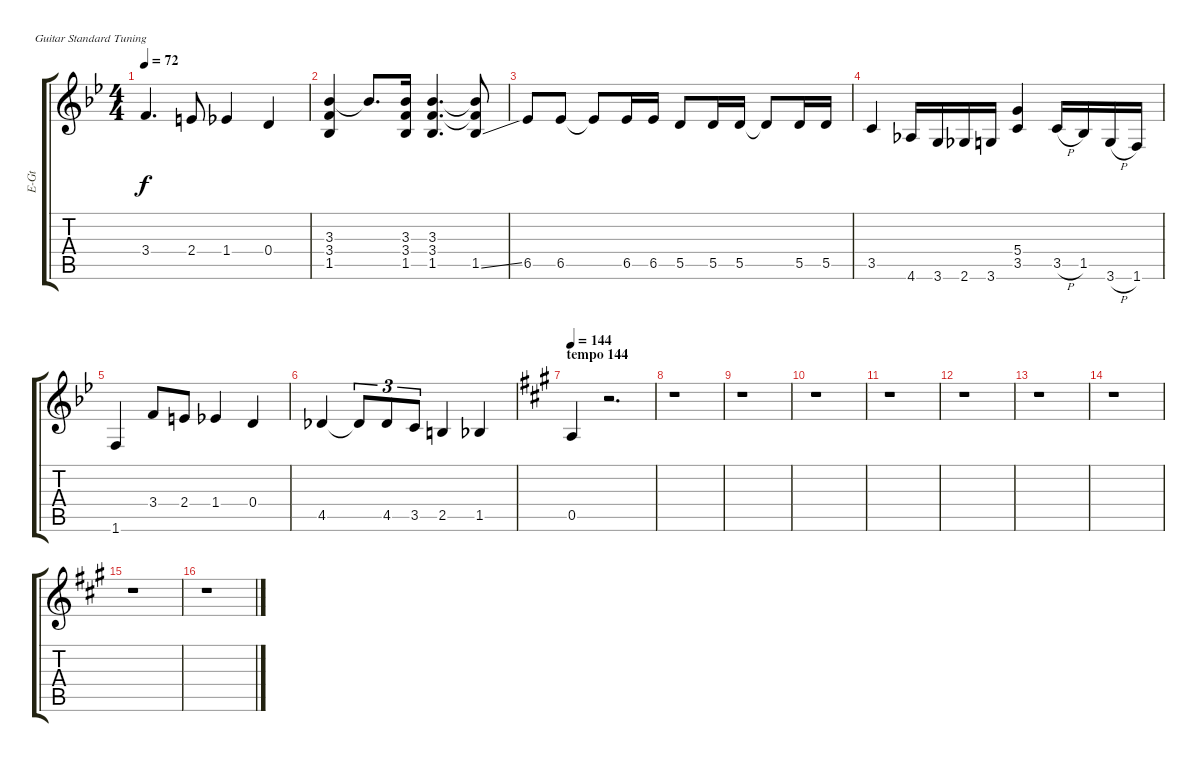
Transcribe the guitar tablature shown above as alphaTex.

\bracketExtendMode groupsimilarinstruments
\otherSystemsTrackNameOrientation horizontal
\track ("Gtr 4" "E-Gt") {instrument overdrivenguitar}
\staff {score tabs}
\tuning (E4 B3 G3 D3 A2 E2)
\ts (4 4)
\tempo 72
\clef g2
\ks bb
3.4{acc forcenatural}.4{d dy f beam Up} 2.4{acc forcenatural}.8{beam Up} 1.4{acc b}.4{beam Up} 0.4{acc forcenatural}.4{beam Up} |
(3.3{acc b} 3.4{acc forcenatural} 1.5{acc b}).4{beam Up} 3.3{t acc b}.8{d beam Up} (3.3{acc b} 3.4{acc forcenatural} 1.5{acc b}).16{beam Up} (3.3{acc b} 3.4{acc forcenatural} 1.5{acc b}).4{d beam Up} (3.3{t acc b} 3.4{t acc forcenatural} 1.5{ss acc b}).8{beam Up} |
6.5{acc b}.8{beam Up} 6.5{acc b}.8{beam Up} 6.5{t acc b}.8{beam Up} 6.5{acc b}.16{beam Up} 6.5{acc b}.16{beam Up} 5.5{acc forcenatural}.8{beam Up} 5.5{acc forcenatural}.16{beam Up} 5.5{acc forcenatural}.16{beam Up} 5.5{t acc forcenatural}.8{beam Up} 5.5{acc forcenatural}.16{beam Up} 5.5{acc forcenatural}.16{beam Up} |
3.5{acc forcenatural}.4{beam Up} 4.6{acc b}.16{beam Up} 3.6{acc forcenatural}.16{beam Up} 2.6{acc b}.16{beam Up} 3.6{acc forcenatural}.16{beam Up} (5.4{acc forcenatural} 3.5{acc forcenatural}).4{beam Up} 3.5{h acc forcenatural}.16{beam Up} 1.5{acc b}.16{beam Up} 3.6{h acc forcenatural}.16{beam Up} 1.6{acc forcenatural}.16{beam Up} |
1.6{acc forcenatural}.4{beam Up} 3.4{acc forcenatural}.8{beam Up} 2.4{acc forcenatural}.8{beam Up} 1.4{acc b}.4{beam Up} 0.4{acc forcenatural}.4{beam Up} |
4.5{acc b}.4{beam Up} 4.5{t acc b}.8{tu (3 2) beam Up} 4.5{acc b}.8{tu (3 2) beam Up} 3.5{acc forcenatural}.8{tu (3 2) beam Up} 2.5{acc forcenatural}.4{beam Up} 1.5{acc b}.4{beam Up} |
\section ("" "tempo 144")
\tempo 144
\ks a
0.5{acc forcenatural}.4{beam Up} r.2{d beam Up} |
r.1{beam Down} |
r.1{beam Down} |
r.1{beam Down} |
r.1{beam Down} |
r.1{beam Down} |
r.1{beam Down} |
r.1{beam Down} |
r.1{beam Down} |
r.1{beam Down}
